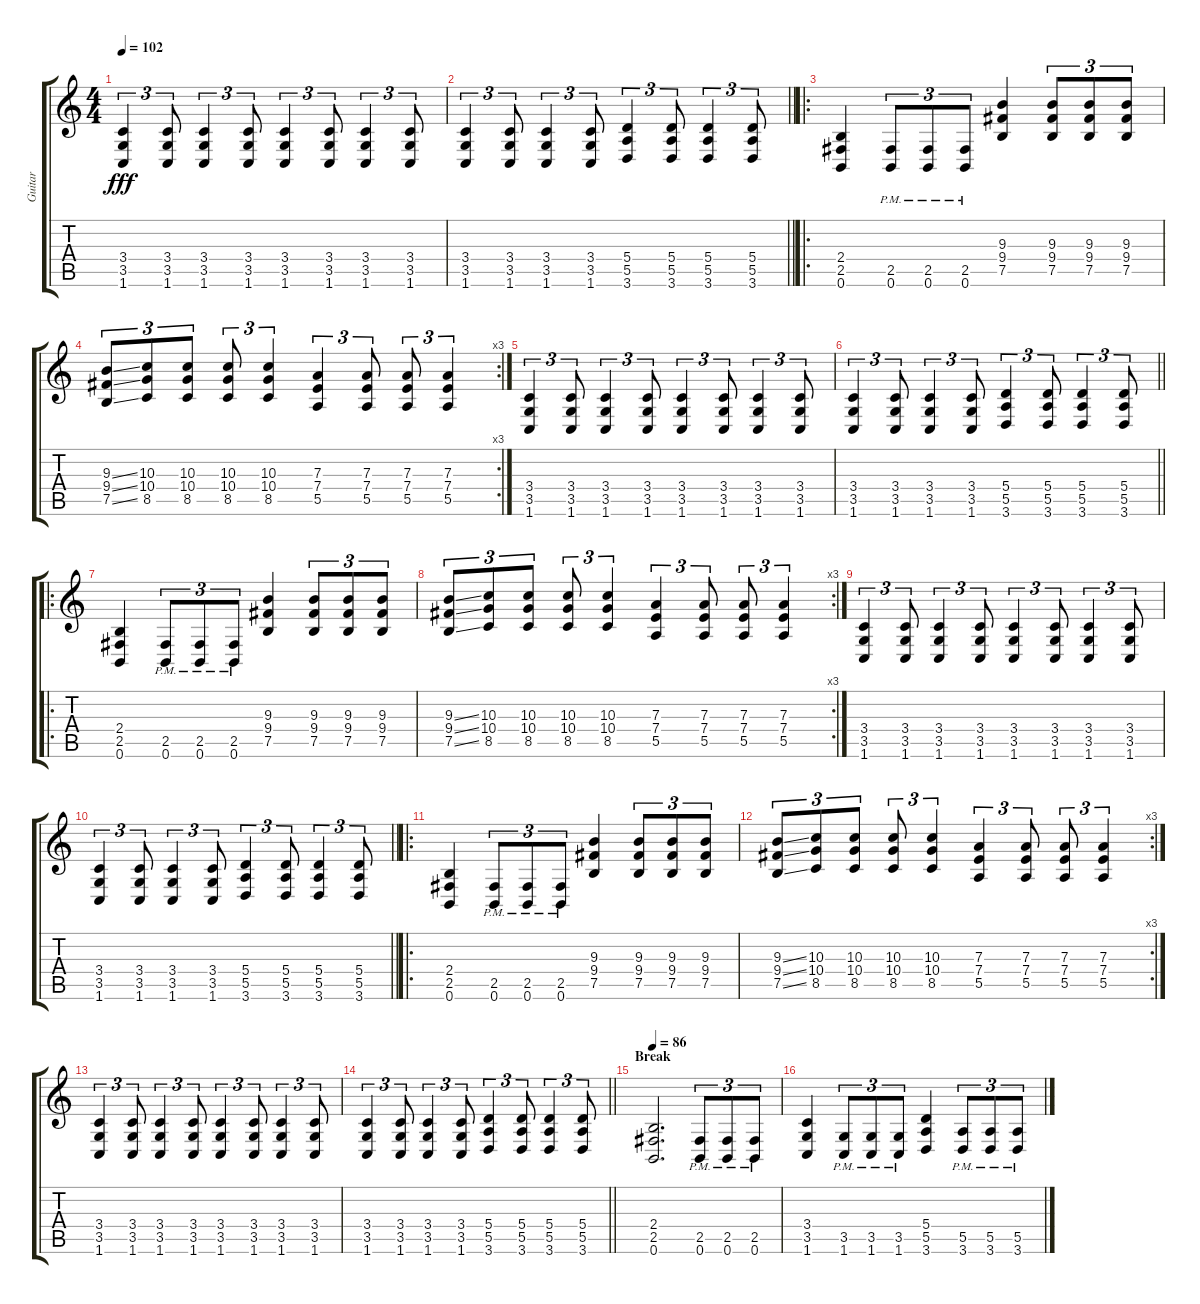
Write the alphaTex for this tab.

\track ("Guitar" "Guitar") {instrument distortionguitar}
\staff {score tabs}
\tuning (B3 Gb3 D3 A2 E2 B1) {hide}
\ts (4 4)
\tempo 102
\clef g2
\ks c
(3.4 3.5 1.6).4{tu (3 2) dy fff} (3.4 3.5 1.6).8{tu (3 2)} (3.4 3.5 1.6).4{tu (3 2)} (3.4 3.5 1.6).8{tu (3 2)} (3.4 3.5 1.6).4{tu (3 2)} (3.4 3.5 1.6).8{tu (3 2)} (3.4 3.5 1.6).4{tu (3 2)} (3.4 3.5 1.6).8{tu (3 2)} |
\barLineRight lightlight
(3.4 3.5 1.6).4{tu (3 2)} (3.4 3.5 1.6).8{tu (3 2)} (3.4 3.5 1.6).4{tu (3 2)} (3.4 3.5 1.6).8{tu (3 2)} (5.4 5.5 3.6).4{tu (3 2)} (5.4 5.5 3.6).8{tu (3 2)} (5.4 5.5 3.6).4{tu (3 2)} (5.4 5.5 3.6).8{tu (3 2)} |
\ro
(2.4 2.5 0.6).4 (2.5{pm} 0.6{pm}).8{tu (3 2)} (2.5{pm} 0.6{pm}).8{tu (3 2)} (2.5{pm} 0.6{pm}).8{tu (3 2)} (9.3 9.4 7.5).4 (9.3 9.4 7.5).8{tu (3 2)} (9.3 9.4 7.5).8{tu (3 2)} (9.3 9.4 7.5).8{tu (3 2)} |
\rc 3
(9.3{ss} 9.4{ss} 7.5{ss}).8{tu (3 2)} (10.3 10.4 8.5).8{tu (3 2)} (10.3 10.4 8.5).8{tu (3 2)} (10.3 10.4 8.5).8{tu (3 2)} (10.3 10.4 8.5).4{tu (3 2)} (7.3 7.4 5.5).4{tu (3 2)} (7.3 7.4 5.5).8{tu (3 2)} (7.3 7.4 5.5).8{tu (3 2)} (7.3 7.4 5.5).4{tu (3 2)} |
(3.4 3.5 1.6).4{tu (3 2)} (3.4 3.5 1.6).8{tu (3 2)} (3.4 3.5 1.6).4{tu (3 2)} (3.4 3.5 1.6).8{tu (3 2)} (3.4 3.5 1.6).4{tu (3 2)} (3.4 3.5 1.6).8{tu (3 2)} (3.4 3.5 1.6).4{tu (3 2)} (3.4 3.5 1.6).8{tu (3 2)} |
\barLineRight lightlight
(3.4 3.5 1.6).4{tu (3 2)} (3.4 3.5 1.6).8{tu (3 2)} (3.4 3.5 1.6).4{tu (3 2)} (3.4 3.5 1.6).8{tu (3 2)} (5.4 5.5 3.6).4{tu (3 2)} (5.4 5.5 3.6).8{tu (3 2)} (5.4 5.5 3.6).4{tu (3 2)} (5.4 5.5 3.6).8{tu (3 2)} |
\ro
(2.4 2.5 0.6).4 (2.5{pm} 0.6{pm}).8{tu (3 2)} (2.5{pm} 0.6{pm}).8{tu (3 2)} (2.5{pm} 0.6{pm}).8{tu (3 2)} (9.3 9.4 7.5).4 (9.3 9.4 7.5).8{tu (3 2)} (9.3 9.4 7.5).8{tu (3 2)} (9.3 9.4 7.5).8{tu (3 2)} |
\rc 3
(9.3{ss} 9.4{ss} 7.5{ss}).8{tu (3 2)} (10.3 10.4 8.5).8{tu (3 2)} (10.3 10.4 8.5).8{tu (3 2)} (10.3 10.4 8.5).8{tu (3 2)} (10.3 10.4 8.5).4{tu (3 2)} (7.3 7.4 5.5).4{tu (3 2)} (7.3 7.4 5.5).8{tu (3 2)} (7.3 7.4 5.5).8{tu (3 2)} (7.3 7.4 5.5).4{tu (3 2)} |
(3.4 3.5 1.6).4{tu (3 2)} (3.4 3.5 1.6).8{tu (3 2)} (3.4 3.5 1.6).4{tu (3 2)} (3.4 3.5 1.6).8{tu (3 2)} (3.4 3.5 1.6).4{tu (3 2)} (3.4 3.5 1.6).8{tu (3 2)} (3.4 3.5 1.6).4{tu (3 2)} (3.4 3.5 1.6).8{tu (3 2)} |
\barLineRight lightlight
(3.4 3.5 1.6).4{tu (3 2)} (3.4 3.5 1.6).8{tu (3 2)} (3.4 3.5 1.6).4{tu (3 2)} (3.4 3.5 1.6).8{tu (3 2)} (5.4 5.5 3.6).4{tu (3 2)} (5.4 5.5 3.6).8{tu (3 2)} (5.4 5.5 3.6).4{tu (3 2)} (5.4 5.5 3.6).8{tu (3 2)} |
\ro
(2.4 2.5 0.6).4 (2.5{pm} 0.6{pm}).8{tu (3 2)} (2.5{pm} 0.6{pm}).8{tu (3 2)} (2.5{pm} 0.6{pm}).8{tu (3 2)} (9.3 9.4 7.5).4 (9.3 9.4 7.5).8{tu (3 2)} (9.3 9.4 7.5).8{tu (3 2)} (9.3 9.4 7.5).8{tu (3 2)} |
\rc 3
(9.3{ss} 9.4{ss} 7.5{ss}).8{tu (3 2)} (10.3 10.4 8.5).8{tu (3 2)} (10.3 10.4 8.5).8{tu (3 2)} (10.3 10.4 8.5).8{tu (3 2)} (10.3 10.4 8.5).4{tu (3 2)} (7.3 7.4 5.5).4{tu (3 2)} (7.3 7.4 5.5).8{tu (3 2)} (7.3 7.4 5.5).8{tu (3 2)} (7.3 7.4 5.5).4{tu (3 2)} |
(3.4 3.5 1.6).4{tu (3 2)} (3.4 3.5 1.6).8{tu (3 2)} (3.4 3.5 1.6).4{tu (3 2)} (3.4 3.5 1.6).8{tu (3 2)} (3.4 3.5 1.6).4{tu (3 2)} (3.4 3.5 1.6).8{tu (3 2)} (3.4 3.5 1.6).4{tu (3 2)} (3.4 3.5 1.6).8{tu (3 2)} |
\barLineRight lightlight
(3.4 3.5 1.6).4{tu (3 2)} (3.4 3.5 1.6).8{tu (3 2)} (3.4 3.5 1.6).4{tu (3 2)} (3.4 3.5 1.6).8{tu (3 2)} (5.4 5.5 3.6).4{tu (3 2)} (5.4 5.5 3.6).8{tu (3 2)} (5.4 5.5 3.6).4{tu (3 2)} (5.4 5.5 3.6).8{tu (3 2)} |
\section ("" "Break")
\tempo 86
(2.4 2.5 0.6).2{d} (2.5{pm} 0.6{pm}).8{tu (3 2)} (2.5{pm} 0.6{pm}).8{tu (3 2)} (2.5{pm} 0.6{pm}).8{tu (3 2)} |
(3.4 3.5 1.6).4 (3.5{pm} 1.6{pm}).8{tu (3 2)} (3.5{pm} 1.6{pm}).8{tu (3 2)} (3.5{pm} 1.6{pm}).8{tu (3 2)} (5.4 5.5 3.6).4 (5.5{pm} 3.6{pm}).8{tu (3 2)} (5.5{pm} 3.6{pm}).8{tu (3 2)} (5.5{pm} 3.6{pm}).8{tu (3 2)}
